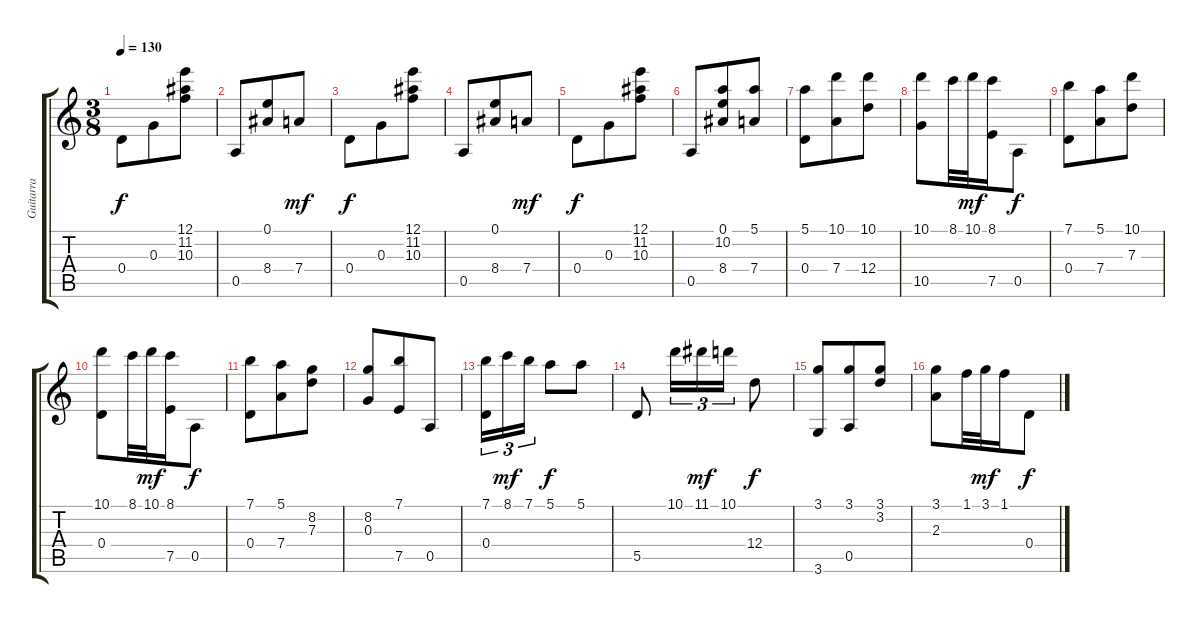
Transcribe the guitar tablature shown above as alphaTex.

\track ("Guitarra" "Guitarra") {instrument acousticguitarnylon}
\staff {score tabs}
\tuning (E4 B3 G3 D3 A2 E2) {hide}
\ts (3 8)
\tempo 130
\clef g2
\ks c
0.4.8{dy f} 0.3.8 (12.1 11.2 10.3).8 |
0.5.8 (0.1 8.4).8 7.4.8{dy mf} |
0.4.8{dy f} 0.3.8 (12.1 11.2 10.3).8 |
0.5.8 (0.1 8.4).8 7.4.8{dy mf} |
0.4.8{dy f} 0.3.8 (12.1 11.2 10.3).8 |
0.5.8 (0.1 10.2 8.4).8 (5.1 7.4).8 |
(5.1 0.4).8 (10.1 7.4).8 (10.1 12.4).8 |
(10.1 10.5).8 8.1.32 10.1.32{dy mf} (8.1 7.5).16 0.5.8{dy f} |
(7.1 0.4).8 (5.1 7.4).8 (10.1 7.3).8 |
(10.1 0.4).8 8.1.32 10.1.32{dy mf} (8.1 7.5).16 0.5.8{dy f} |
(7.1 0.4).8 (5.1 7.4).8 (8.2 7.3).8 |
(8.2 0.3).8 (7.1 7.5).8 0.5.8 |
(7.1 0.4).16{tu (3 2)} 8.1.16{tu (3 2) dy mf} 7.1.16{tu (3 2)} 5.1.8{dy f} 5.1.8 |
5.5.8 10.1.16{tu (3 2)} 11.1.16{tu (3 2) dy mf} 10.1.16{tu (3 2)} 12.4.8{dy f} |
(3.1 3.6).8 (3.1 0.5).8 (3.1 3.2).8 |
(3.1 2.3).8 1.1.32 3.1.32{dy mf} 1.1.16 0.4.8{dy f}
